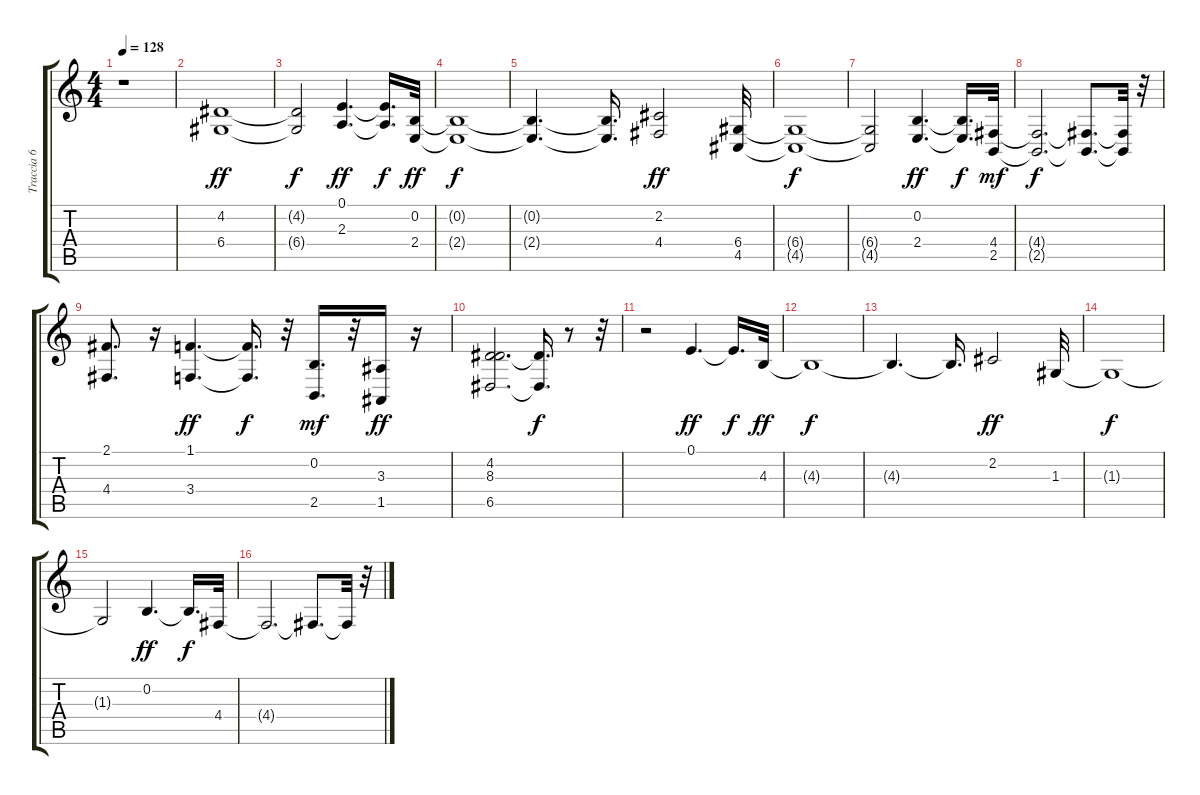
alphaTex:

\track ("Traccia 6" "Traccia 6") {instrument stringensemble1}
\staff {score tabs}
\tuning (E4 B3 G3 D3 A2 E2) {hide}
\ts (4 4)
\tempo 128
\clef g2
\ks c
r.1{dy f} |
(4.2 6.4).1{dy ff} |
(4.2{t} 6.4{t}).2{dy f} (0.1 2.3).4{d dy ff} (0.1{t} 2.3{t}).16{d dy f} (0.2 2.4).32{dy ff} |
(0.2{t} 2.4{t}).1{dy f} |
(0.2{t} 2.4{t}).4{d} (0.2{t} 2.4{t}).16{d} (2.2 4.4).2{dy ff} (6.4 4.5).32 |
(6.4{t} 4.5{t}).1{dy f} |
(6.4{t} 4.5{t}).2 (0.2 2.4).4{d dy ff} (0.2{t} 2.4{t}).16{d dy f} (4.4 2.5).32{dy mf} |
(4.4{t} 2.5{t}).2{d dy f} (4.4{t} 2.5{t}).8{d} (4.4{t} 2.5{t}).32 r.32 |
(2.1 4.4).8{d} r.16 (1.1 3.4).4{d dy ff} (1.1{t} 3.4{t}).16{d dy f} r.32 (0.2 2.5).16{d dy mf} r.32 (3.3 1.5).16{dy ff} r.16 |
(4.2 8.3 6.5).2{d} (8.3{t} 6.5{t}).16{d dy f} r.8 r.32 |
r.2 0.1.4{d dy ff} 0.1{t}.16{d dy f} 4.3.32{dy ff} |
4.3{t}.1{dy f} |
4.3{t}.4{d} 4.3{t}.16{d} 2.2.2{dy ff} 1.3.32 |
1.3{t}.1{dy f} |
1.3{t}.2 0.2.4{d dy ff} 0.2{t}.16{d dy f} 4.4.32 |
4.4{t}.2{d} 4.4{t}.8{d} 4.4{t}.32 r.32
